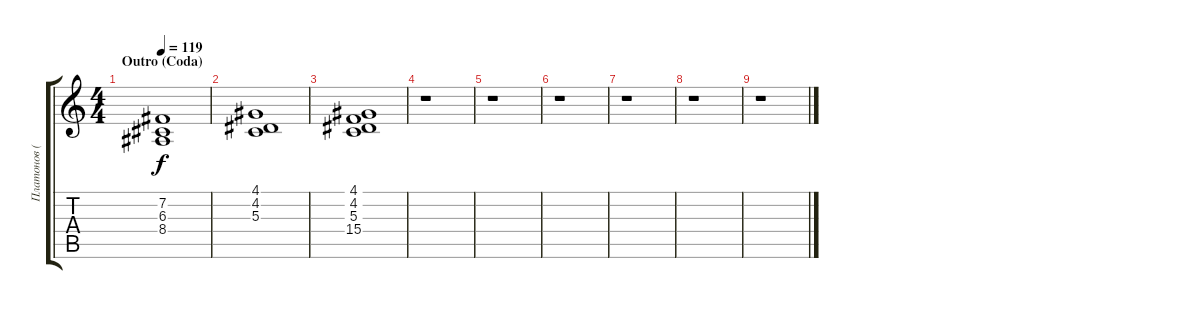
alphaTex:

\track ("Платонов (Клавиш. 2)" "Платонов (") {instrument stringensemble1}
\staff {score tabs}
\tuning (E4 B3 G3 D3 A2 E2) {hide}
\ts (4 4)
\section ("" "Outro (Coda)")
\tempo 119
\clef g2
\ks c
(7.2 6.3 8.4).1{dy f} |
(4.1 4.2 5.3).1 |
(4.1 4.2 5.3 15.4).1 |
r.1 |
r.1 |
r.1 |
r.1 |
r.1 |
r.1
